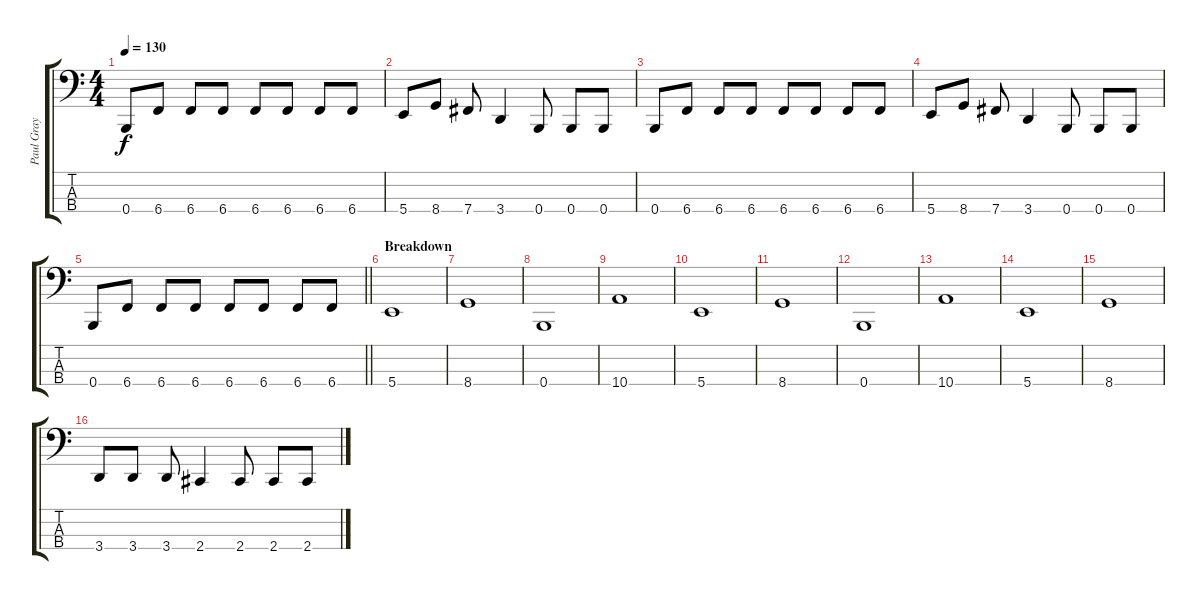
\track ("Paul Gray" "Paul Gray") {instrument electricbassfinger}
\staff {score tabs}
\tuning (E2 B1 Gb1 B0) {hide}
\ts (4 4)
\tempo 130
\clef f4
\ks c
0.4.8{dy f} 6.4.8 6.4.8 6.4.8 6.4.8 6.4.8 6.4.8 6.4.8 |
5.4.8 8.4.8 7.4.8 3.4.4 0.4.8 0.4.8 0.4.8 |
0.4.8 6.4.8 6.4.8 6.4.8 6.4.8 6.4.8 6.4.8 6.4.8 |
5.4.8 8.4.8 7.4.8 3.4.4 0.4.8 0.4.8 0.4.8 |
\barLineRight lightlight
0.4.8 6.4.8 6.4.8 6.4.8 6.4.8 6.4.8 6.4.8 6.4.8 |
\section ("" "Breakdown")
5.4.1 |
8.4.1 |
0.4.1 |
10.4.1 |
5.4.1 |
8.4.1 |
0.4.1 |
10.4.1 |
5.4.1 |
8.4.1 |
3.4.8 3.4.8 3.4.8 2.4.4 2.4.8 2.4.8 2.4.8
